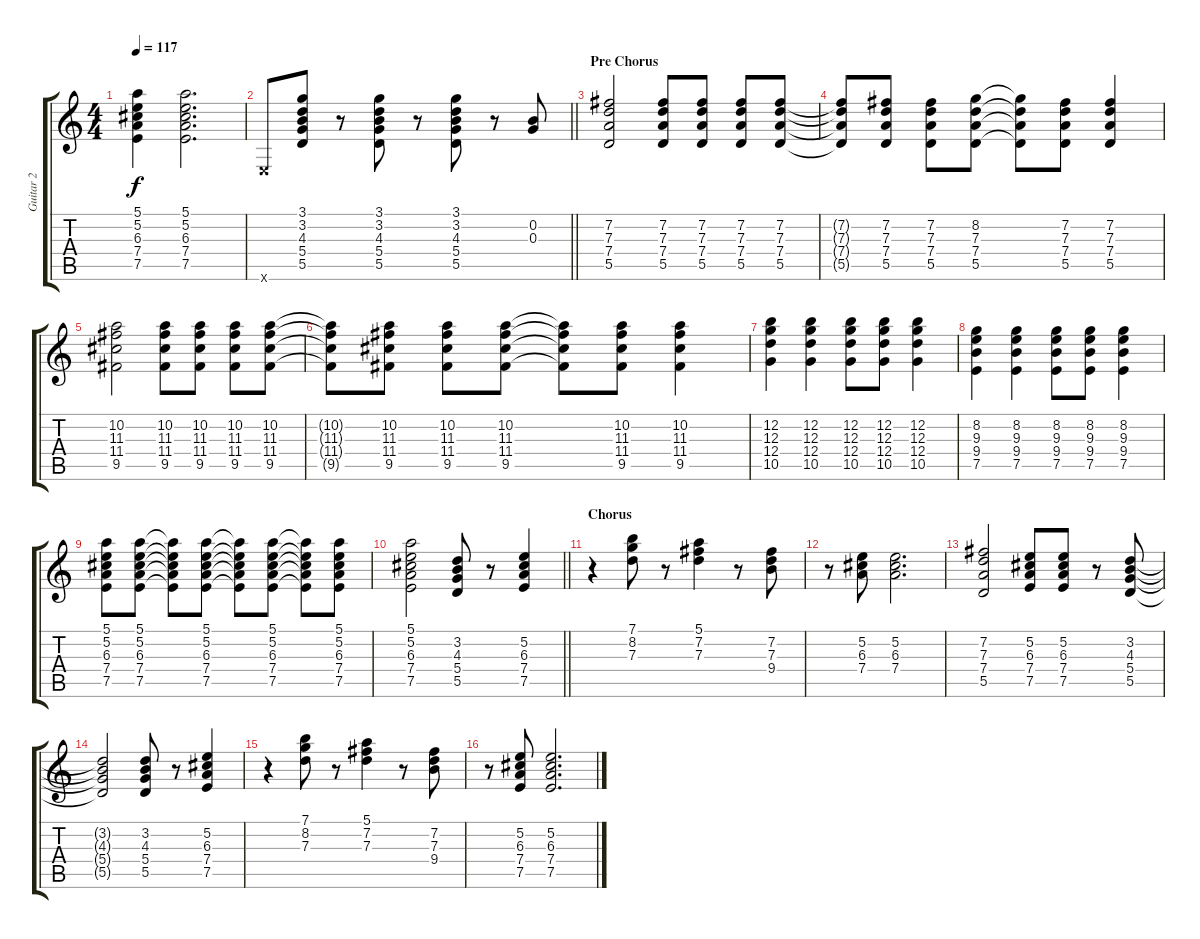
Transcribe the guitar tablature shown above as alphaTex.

\track ("Guitar 2" "Guitar 2") {instrument overdrivenguitar}
\staff {score tabs}
\tuning (E4 B3 G3 D3 A2 E2) {hide}
\ts (4 4)
\tempo 117
\clef g2
\ks c
(5.1 5.2 6.3 7.4 7.5).4{dy f} (5.1 5.2 6.3 7.4 7.5).2{d} |
\barLineRight lightlight
0.6{x}.8 (3.1 3.2 4.3 5.4 5.5).8 r.8 (3.1 3.2 4.3 5.4 5.5).8 r.8 (3.1 3.2 4.3 5.4 5.5).8 r.8 (0.2 0.3).8 |
\section ("" "Pre Chorus")
(7.2 7.3 7.4 5.5).2 (7.2 7.3 7.4 5.5).8 (7.2 7.3 7.4 5.5).8 (7.2 7.3 7.4 5.5).8 (7.2 7.3 7.4 5.5).8 |
(7.2{t} 7.3{t} 7.4{t} 5.5{t}).8 (7.2 7.3 7.4 5.5).8 (7.2 7.3 7.4 5.5).8 (8.2 7.3 7.4 5.5).8 (8.2{t} 7.3{t} 7.4{t} 5.5{t}).8 (7.2 7.3 7.4 5.5).8 (7.2 7.3 7.4 5.5).4 |
(10.2 11.3 11.4 9.5).2 (10.2 11.3 11.4 9.5).8 (10.2 11.3 11.4 9.5).8 (10.2 11.3 11.4 9.5).8 (10.2 11.3 11.4 9.5).8 |
(10.2{t} 11.3{t} 11.4{t} 9.5{t}).8 (10.2 11.3 11.4 9.5).8 (10.2 11.3 11.4 9.5).8 (10.2 11.3 11.4 9.5).8 (10.2{t} 11.3{t} 11.4{t} 9.5{t}).8 (10.2 11.3 11.4 9.5).8 (10.2 11.3 11.4 9.5).4 |
(12.2 12.3 12.4 10.5).4 (12.2 12.3 12.4 10.5).4 (12.2 12.3 12.4 10.5).8 (12.2 12.3 12.4 10.5).8 (12.2 12.3 12.4 10.5).4 |
(8.2 9.3 9.4 7.5).4 (8.2 9.3 9.4 7.5).4 (8.2 9.3 9.4 7.5).8 (8.2 9.3 9.4 7.5).8 (8.2 9.3 9.4 7.5).4 |
(5.1 5.2 6.3 7.4 7.5).8 (5.1 5.2 6.3 7.4 7.5).8 (5.1{t} 5.2{t} 6.3{t} 7.4{t} 7.5{t}).8 (5.1 5.2 6.3 7.4 7.5).8 (5.1{t} 5.2{t} 6.3{t} 7.4{t} 7.5{t}).8 (5.1 5.2 6.3 7.4 7.5).8 (5.1{t} 5.2{t} 6.3{t} 7.4{t} 7.5{t}).8 (5.1 5.2 6.3 7.4 7.5).8 |
\barLineRight lightlight
(5.1 5.2 6.3 7.4 7.5).2 (3.2 4.3 5.4 5.5).8 r.8 (5.2 6.3 7.4 7.5).4 |
\section ("" "Chorus")
r.4 (7.1 8.2 7.3).8 r.8 (5.1 7.2 7.3).4 r.8 (7.2 7.3 9.4).8 |
r.8 (5.2 6.3 7.4).8 (5.2 6.3 7.4).2{d} |
(7.2 7.3 7.4 5.5).2 (5.2 6.3 7.4 7.5).8 (5.2 6.3 7.4 7.5).8 r.8 (3.2 4.3 5.4 5.5).8 |
(3.2{t} 4.3{t} 5.4{t} 5.5{t}).2 (3.2 4.3 5.4 5.5).8 r.8 (5.2 6.3 7.4 7.5).4 |
r.4 (7.1 8.2 7.3).8 r.8 (5.1 7.2 7.3).4 r.8 (7.2 7.3 9.4).8 |
r.8 (5.2 6.3 7.4 7.5).8 (5.2 6.3 7.4 7.5).2{d}
